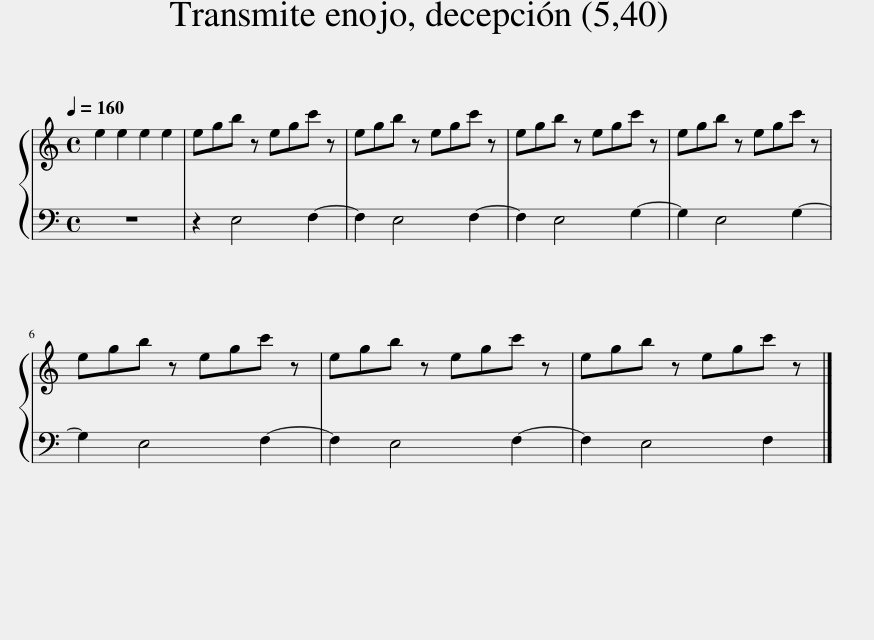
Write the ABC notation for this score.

X:1
%%score { 1 | 2 }
L:1/8
Q:1/4=160
M:4/4
I:linebreak $
K:C
V:1 treble
V:2 bass
V:1
 e2 e2 e2 e2 | egb z egc' z | egb z egc' z | egb z egc' z | egb z egc' z |$ %5
 egb z egc' z | egb z egc' z | egb z egc' z |] %8
V:2
 z8 | z2 E,4 F,2- | F,2 E,4 F,2- | F,2 E,4 G,2- | G,2 E,4 G,2- |$ %5
 G,2 E,4 F,2- | F,2 E,4 F,2- | F,2 E,4 F,2 |] %8
